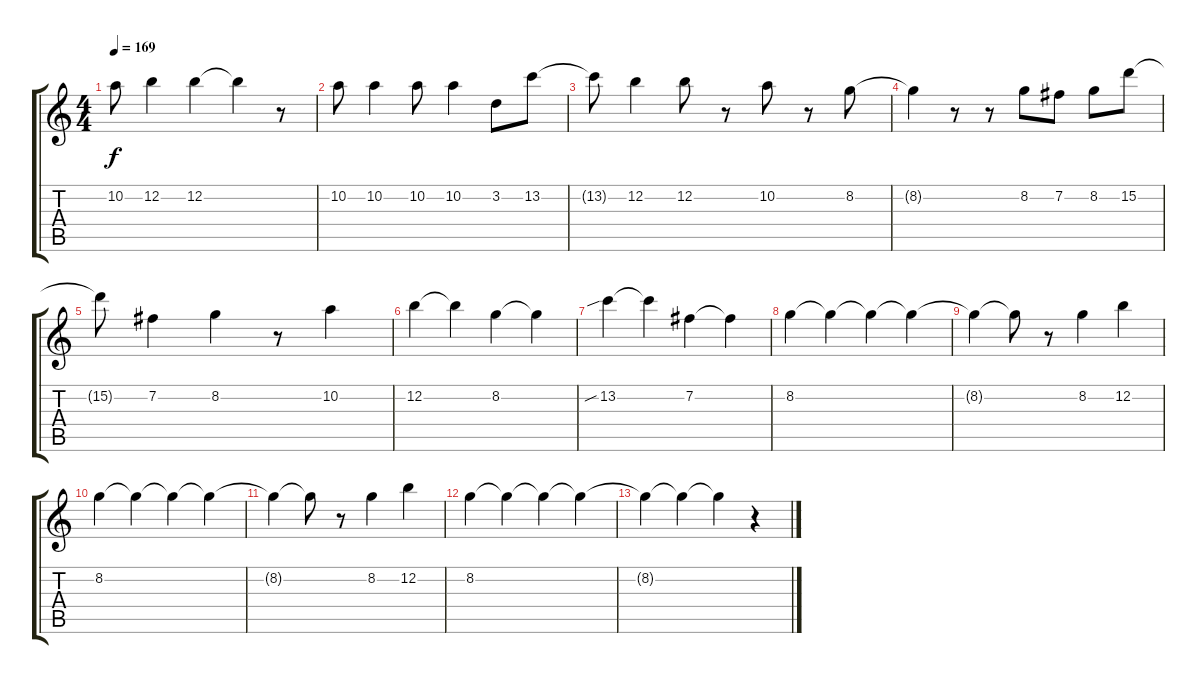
\track "" {instrument electricbasspick}
\staff {score tabs}
\tuning (E4 B3 G3 D3 A2 E2) {hide}
\ts (4 4)
\tempo 169
\clef g2
\ks c
10.2{t}.8{dy f} 12.2.4 12.2.4 12.2{t}.4 r.8 |
10.2.8 10.2.4 10.2.8 10.2.4 3.2.8 13.2.8 |
13.2{t}.8 12.2.4 12.2.8 r.8 10.2.8 r.8 8.2.8 |
8.2{t}.4 r.8 r.8 8.2.8 7.2.8 8.2.8 15.2.8 |
15.2{t}.8 7.2.4 8.2.4 r.8 10.2.4 |
12.2.4 12.2{t}.4 8.2.4 8.2{t}.4 |
13.2{sib}.4 13.2{t}.4 7.2.4 7.2{t}.4 |
8.2.4 8.2{t}.4 8.2{t}.4 8.2{t}.4 |
8.2{t}.4 8.2{t}.8 r.8 8.2.4 12.2.4 |
8.2.4 8.2{t}.4 8.2{t}.4 8.2{t}.4 |
8.2{t}.4 8.2{t}.8 r.8 8.2.4 12.2.4 |
8.2.4 8.2{t}.4 8.2{t}.4 8.2{t}.4 |
8.2{t}.4 8.2{t}.4 8.2{t}.4 r.4
